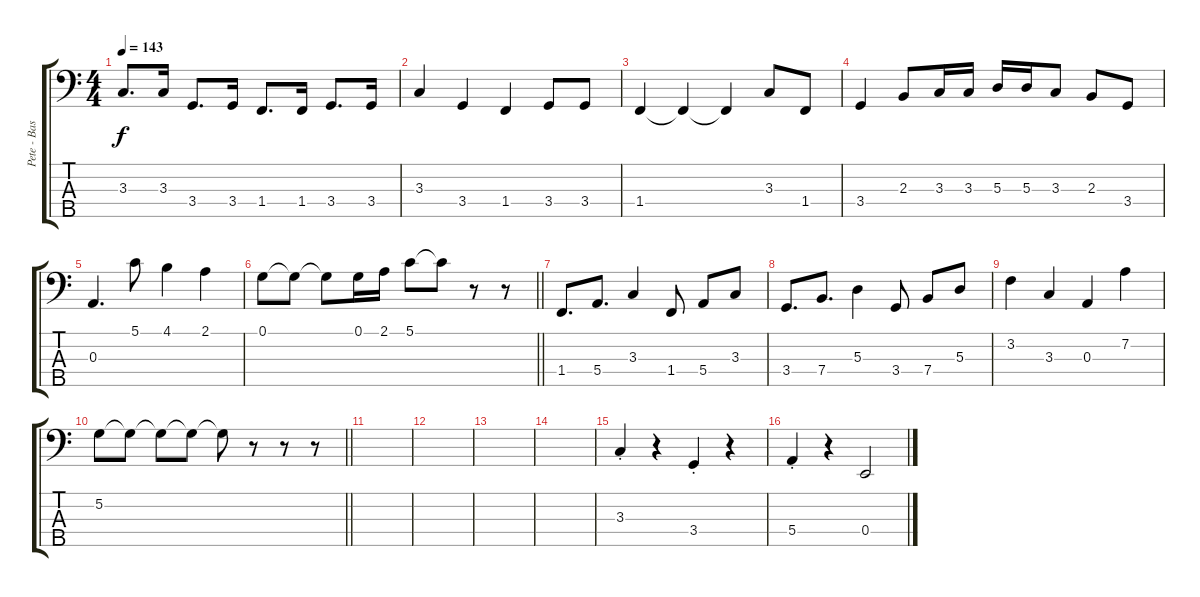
\track ("Pete - Bass" "Pete - Bas") {instrument electricbassfinger}
\staff {score tabs}
\tuning (G2 D2 A1 E1 B0) {hide}
\ts (4 4)
\tempo 143
\clef f4
\ks c
3.3.8{d dy f} 3.3.16 3.4.8{d} 3.4.16 1.4.8{d} 1.4.16 3.4.8{d} 3.4.16 |
3.3.4 3.4.4 1.4.4 3.4.8 3.4.8 |
1.4.4 1.4{t}.4 1.4{t}.4 3.3.8 1.4.8 |
3.4.4 2.3.8 3.3.16 3.3.16 5.3.16 5.3.16 3.3.8 2.3.8 3.4.8 |
0.3.4{d} 5.1.8 4.1.4 2.1.4 |
\barLineRight lightlight
0.1.8 0.1{t}.8 0.1{t}.8 0.1.16 2.1.16 5.1.8 5.1{t}.8 r.8 r.8 |
1.4.8{d} 5.4.8{d} 3.3.4 1.4.8 5.4.8 3.3.8 |
3.4.8{d} 7.4.8{d} 5.3.4 3.4.8 7.4.8 5.3.8 |
3.2.4 3.3.4 0.3.4 7.2.4 |
\barLineRight lightlight
5.2.8 5.2{t}.8 5.2{t}.8 5.2{t}.8 5.2{t}.8 r.8 r.8 r.8 |
|
|
|
|
3.3{st}.4 r.4 3.4{st}.4 r.4 |
5.4{st}.4 r.4 0.4.2
